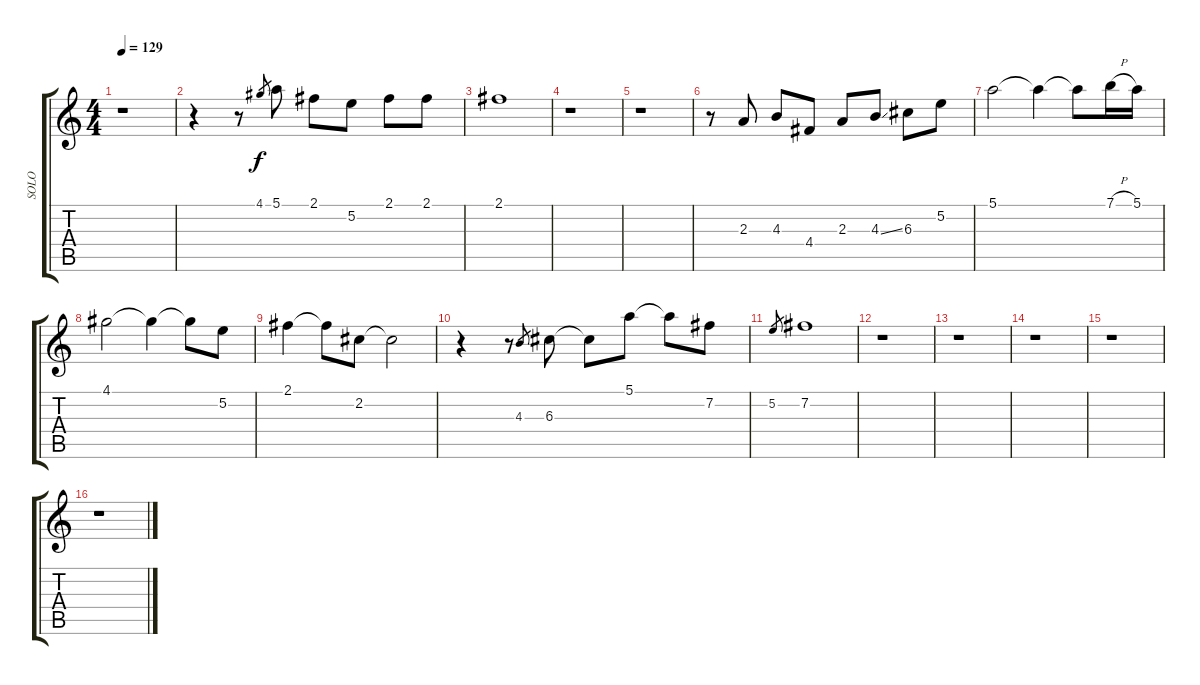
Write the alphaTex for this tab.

\track ("SOLO" "SOLO") {instrument distortionguitar}
\staff {score tabs}
\tuning (E4 B3 G3 D3 A2 E2) {hide}
\ts (4 4)
\tempo 129
\clef g2
\ks c
r.1{dy f} |
r.4 r.8 4.1.8{gr} 5.1.8 2.1.8 5.2.8 2.1.8 2.1.8 |
2.1.1 |
r.1 |
r.1 |
r.8 2.3.8 4.3.8 4.4.8 2.3.8 4.3{ss}.8 6.3.8 5.2.8 |
5.1.2 5.1{t}.4 5.1{t}.8 7.1{h}.16 5.1.16 |
4.1.2 4.1{t}.4 4.1{t}.8 5.2.8 |
2.1.4 2.1{t}.8 2.2.8 2.2{t}.2 |
r.4 r.8 4.3.8{gr} 6.3.8 6.3{t}.8 5.1.8 5.1{t}.8 7.2.8 |
5.2.8{gr} 7.2.1 |
r.1 |
r.1 |
r.1 |
r.1 |
r.1
